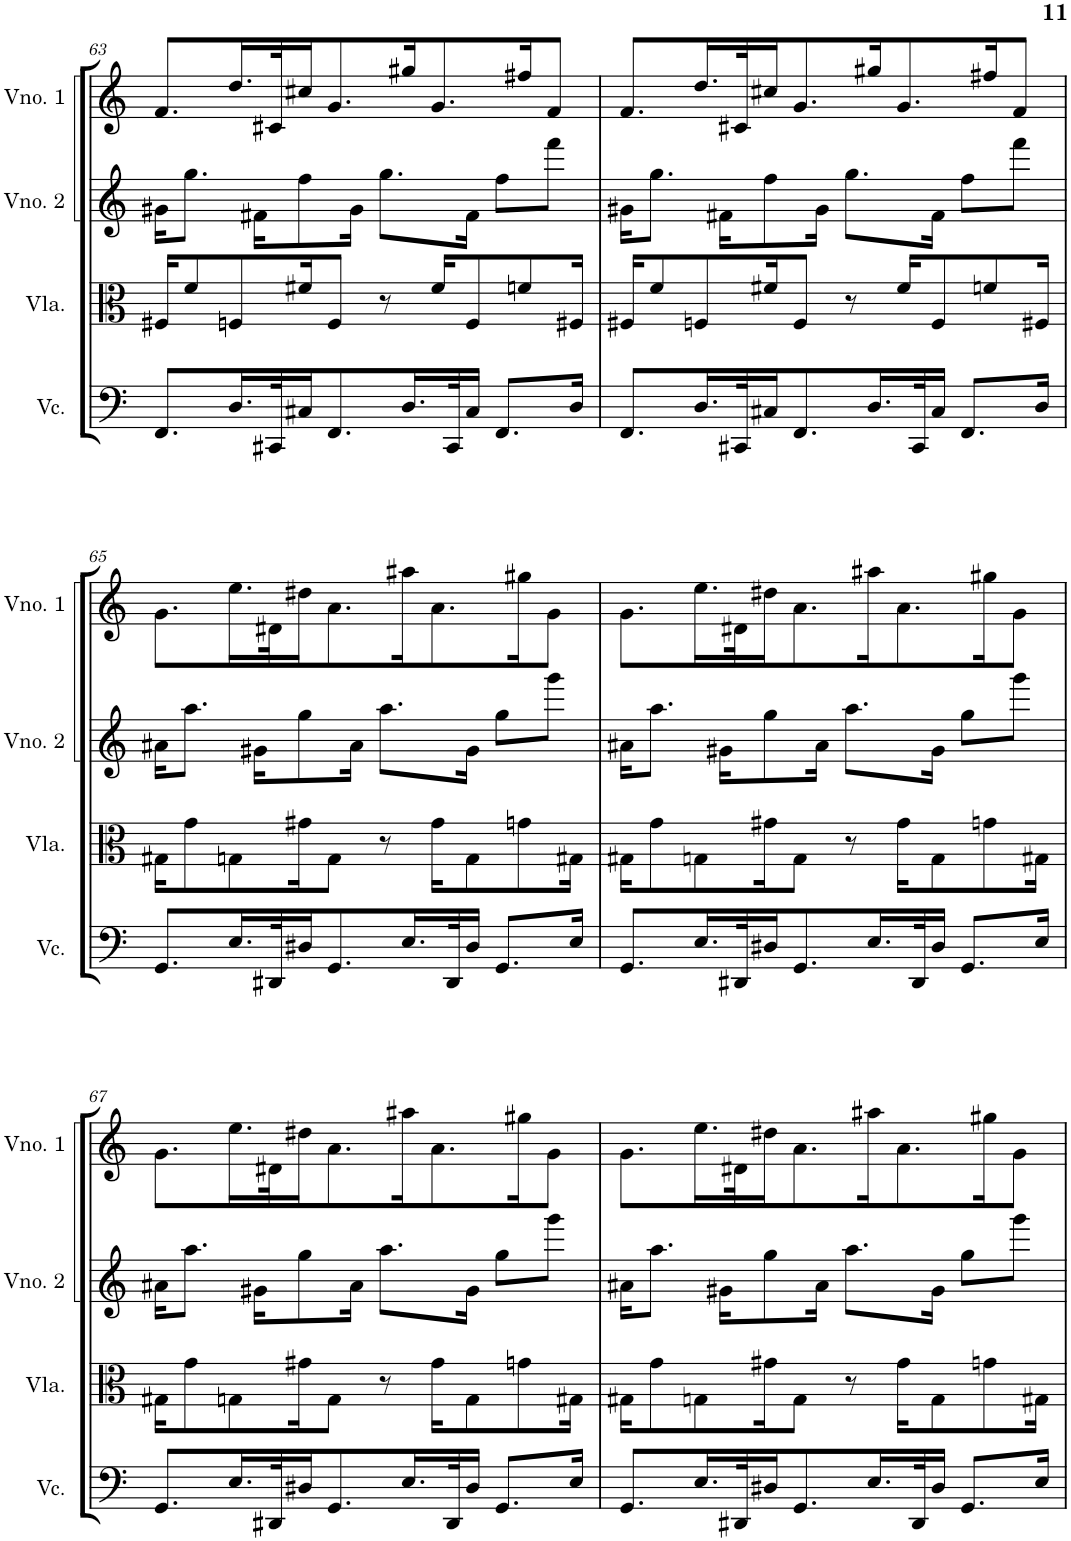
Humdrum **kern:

**kern	**kern	**kern	**kern
*part4	*part3	*part2	*part1
*staff4	*staff3	*staff2	*staff1
*I"Violoncelo	*I"Viola	*I"Violino 2	*I"Violino 1
*I'Vc.	*I'Vla.	*I'Vno. 2	*I'Vno. 1
!!LO:PB:g=z
*clefF4	*clefC3	*clefG2	*clefG2
*k[]	*k[]	*k[]	*k[]
*M4/4	*M4/4	*M4/4	*M4/4
=63	=63	=63	=63
8.FF/L	16F#X/KL	16g#X\KL	8.f/L
.	8f/	8.gg\J	.
16.D/L	8Fn/	.	16.dd/L
.	.	16f#X\KL	.
32CC#X/K	.	.	32c#X/K
16C#X/J	16f#X/K	8ff\	16cc#X/J
8.FF/	8F/J	.	8.g/
.	.	16g#\Jk	.
.	8r	8.gg\L	.
16.D/L	.	.	16gg#X/K
.	16f#/KL	.	8.g/
32CC#/K	.	.	.
16C#/JJ	8F/	16f#\Jk	.
8.FF/L	.	8ff\L	.
.	8fn/	.	16ff#X/K
.	.	8fff\J	8f/J
16D/Jk	16F#X/Jk	.	.
=64	=64	=64	=64
8.FF/L	16F#X/KL	16g#X\KL	8.f/L
.	8f/	8.gg\J	.
16.D/L	8Fn/	.	16.dd/L
.	.	16f#X\KL	.
32CC#X/K	.	.	32c#X/K
16C#X/J	16f#X/K	8ff\	16cc#X/J
8.FF/	8F/J	.	8.g/
.	.	16g#\Jk	.
.	8r	8.gg\L	.
16.D/L	.	.	16gg#X/K
.	16f#/KL	.	8.g/
32CC#/K	.	.	.
16C#/JJ	8F/	16f#\Jk	.
8.FF/L	.	8ff\L	.
.	8fn/	.	16ff#X/K
.	.	8fff\J	8f/J
16D/Jk	16F#X/Jk	.	.
!!LO:LB:g=z
=65	=65	=65	=65
8.GG/L	16G#X\KL	16a#X\KL	8.g\L
.	8g\	8.aa\J	.
16.E/L	8Gn\	.	16.ee\L
.	.	16g#X\KL	.
32DD#X/K	.	.	32d#X\K
16D#X/J	16g#X\K	8gg\	16dd#X\J
8.GG/	8G\J	.	8.a\
.	.	16a#\Jk	.
.	8r	8.aa\L	.
16.E/L	.	.	16aa#X\K
.	16g#\KL	.	8.a\
32DD#/K	.	.	.
16D#/JJ	8G\	16g#\Jk	.
8.GG/L	.	8gg\L	.
.	8gn\	.	16gg#X\K
.	.	8ggg\J	8g\J
16E/Jk	16G#X\Jk	.	.
=66	=66	=66	=66
8.GG/L	16G#X\KL	16a#X\KL	8.g\L
.	8g\	8.aa\J	.
16.E/L	8Gn\	.	16.ee\L
.	.	16g#X\KL	.
32DD#X/K	.	.	32d#X\K
16D#X/J	16g#X\K	8gg\	16dd#X\J
8.GG/	8G\J	.	8.a\
.	.	16a#\Jk	.
.	8r	8.aa\L	.
16.E/L	.	.	16aa#X\K
.	16g#\KL	.	8.a\
32DD#/K	.	.	.
16D#/JJ	8G\	16g#\Jk	.
8.GG/L	.	8gg\L	.
.	8gn\	.	16gg#X\K
.	.	8ggg\J	8g\J
16E/Jk	16G#X\Jk	.	.
!!LO:LB:g=z
=67	=67	=67	=67
8.GG/L	16G#X\KL	16a#X\KL	8.g\L
.	8g\	8.aa\J	.
16.E/L	8Gn\	.	16.ee\L
.	.	16g#X\KL	.
32DD#X/K	.	.	32d#X\K
16D#X/J	16g#X\K	8gg\	16dd#X\J
8.GG/	8G\J	.	8.a\
.	.	16a#\Jk	.
.	8r	8.aa\L	.
16.E/L	.	.	16aa#X\K
.	16g#\KL	.	8.a\
32DD#/K	.	.	.
16D#/JJ	8G\	16g#\Jk	.
8.GG/L	.	8gg\L	.
.	8gn\	.	16gg#X\K
.	.	8ggg\J	8g\J
16E/Jk	16G#X\Jk	.	.
=68	=68	=68	=68
8.GG/L	16G#X\KL	16a#X\KL	8.g\L
.	8g\	8.aa\J	.
16.E/L	8Gn\	.	16.ee\L
.	.	16g#X\KL	.
32DD#X/K	.	.	32d#X\K
16D#X/J	16g#X\K	8gg\	16dd#X\J
8.GG/	8G\J	.	8.a\
.	.	16a#\Jk	.
.	8r	8.aa\L	.
16.E/L	.	.	16aa#X\K
.	16g#\KL	.	8.a\
32DD#/K	.	.	.
16D#/JJ	8G\	16g#\Jk	.
8.GG/L	.	8gg\L	.
.	8gn\	.	16gg#X\K
.	.	8ggg\J	8g\J
16E/Jk	16G#X\Jk	.	.
=	=	=	=
*-	*-	*-	*-
